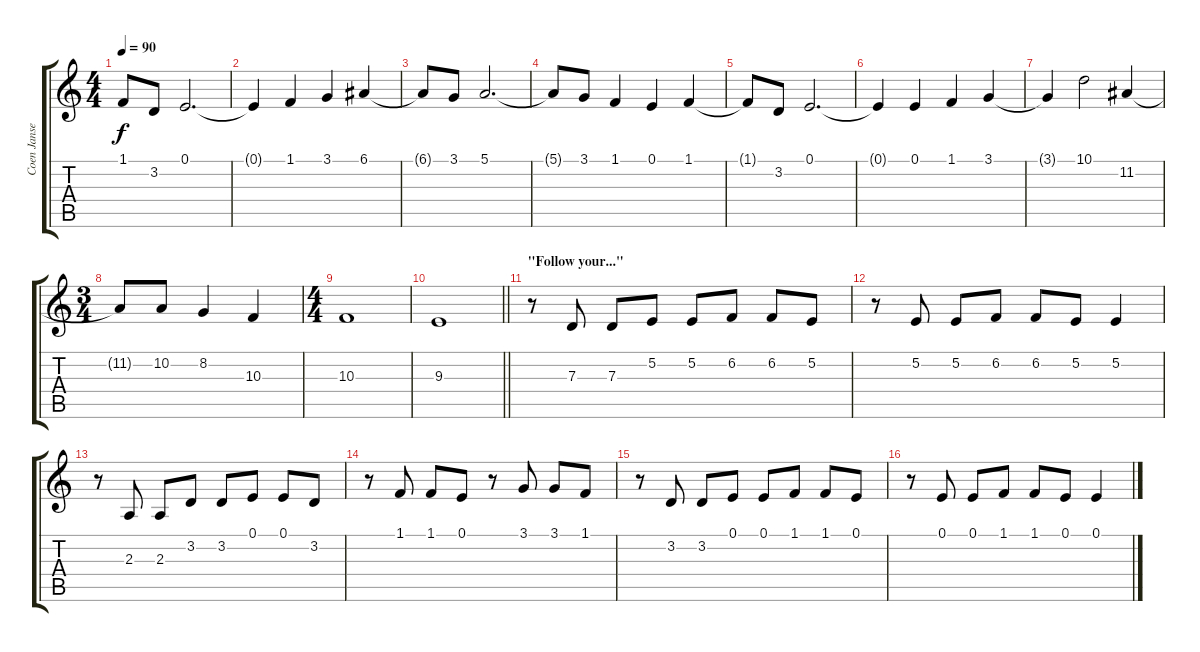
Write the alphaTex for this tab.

\track ("Coen Jansen" "Coen Janse") {instrument synthstrings2}
\staff {score tabs}
\tuning (E4 B3 G3 D3 A2 E2) {hide}
\ts (4 4)
\tempo 90
\clef g2
\ks c
1.1{t}.8{dy f} 3.2.8 0.1.2{d} |
0.1{t}.4 1.1.4 3.1.4 6.1.4 |
6.1{t}.8 3.1.8 5.1.2{d} |
5.1{t}.8 3.1.8 1.1.4 0.1.4 1.1.4 |
1.1{t}.8 3.2.8 0.1.2{d} |
0.1{t}.4 0.1.4 1.1.4 3.1.4 |
3.1{t}.4 10.1.2 11.2.4 |
\ts (3 4)
11.2{t}.8 10.2.8 8.2.4 10.3.4 |
\ts (4 4)
10.3.1 |
\barLineRight lightlight
9.3.1 |
\section ("" "\"Follow your...\"")
r.8 7.3.8 7.3.8 5.2.8 5.2.8 6.2.8 6.2.8 5.2.8 |
r.8 5.2.8 5.2.8 6.2.8 6.2.8 5.2.8 5.2.4 |
r.8 2.3.8 2.3.8 3.2.8 3.2.8 0.1.8 0.1.8 3.2.8 |
r.8 1.1.8 1.1.8 0.1.8 r.8 3.1.8 3.1.8 1.1.8 |
r.8 3.2.8 3.2.8 0.1.8 0.1.8 1.1.8 1.1.8 0.1.8 |
r.8 0.1.8 0.1.8 1.1.8 1.1.8 0.1.8 0.1.4
